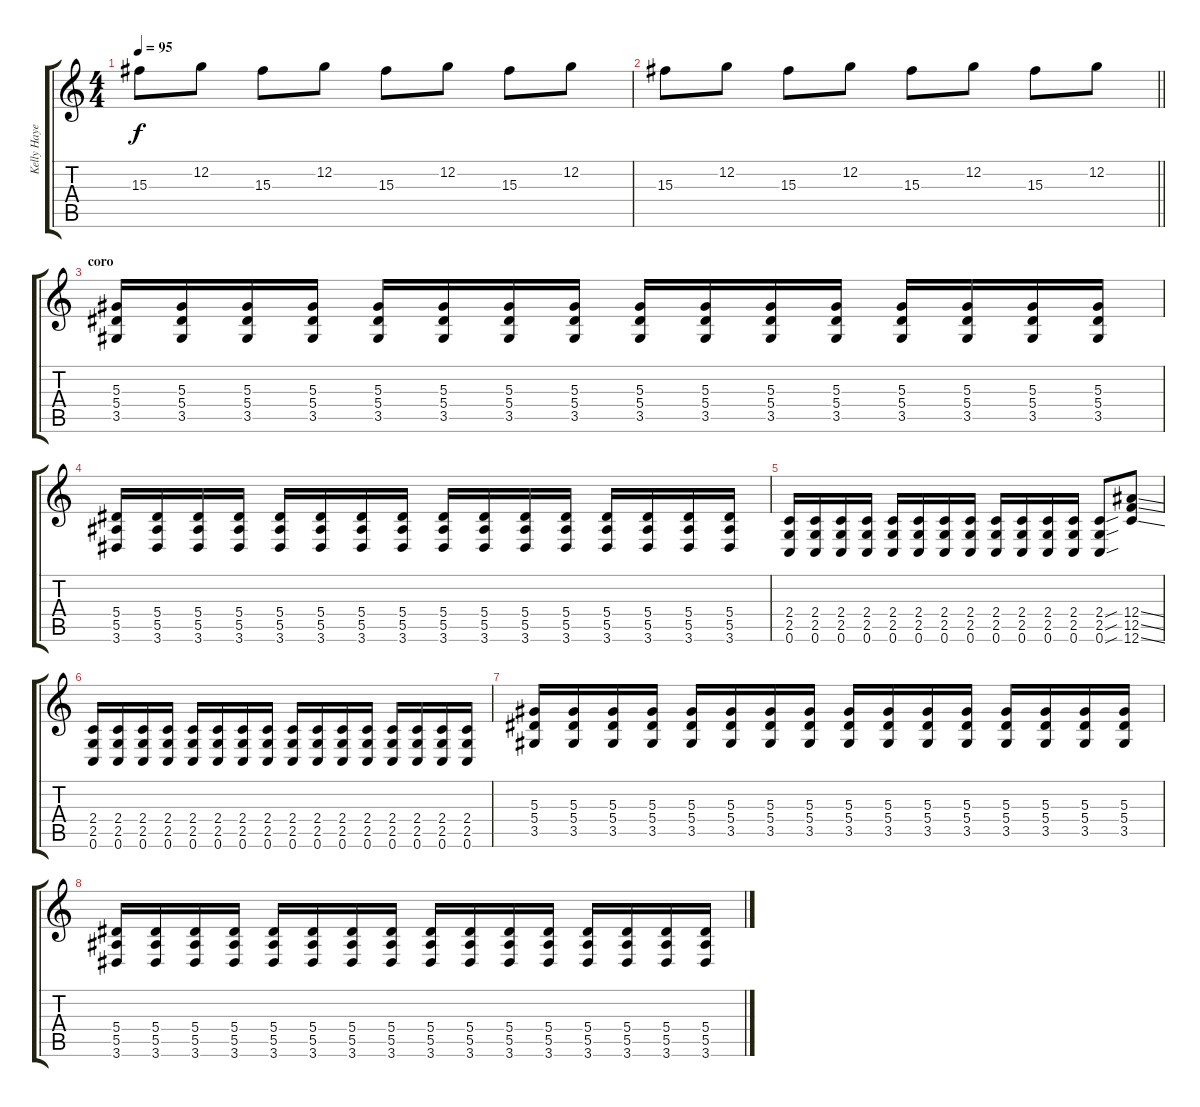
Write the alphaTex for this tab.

\track ("Kelly Hayes" "Kelly Haye") {instrument distortionguitar}
\staff {score tabs}
\tuning (C4 G3 Eb3 Bb2 F2 C2) {hide}
\ts (4 4)
\tempo 95
\clef g2
\ks c
15.3.8{dy f} 12.2.8 15.3.8 12.2.8 15.3.8 12.2.8 15.3.8 12.2.8 |
\barLineRight lightlight
15.3.8 12.2.8 15.3.8 12.2.8 15.3.8 12.2.8 15.3.8 12.2.8 |
\section ("" "coro")
(5.3 5.4 3.5).16{volume 13 balance 8} (5.3 5.4 3.5).16 (5.3 5.4 3.5).16 (5.3 5.4 3.5).16 (5.3 5.4 3.5).16 (5.3 5.4 3.5).16 (5.3 5.4 3.5).16 (5.3 5.4 3.5).16 (5.3 5.4 3.5).16 (5.3 5.4 3.5).16 (5.3 5.4 3.5).16 (5.3 5.4 3.5).16 (5.3 5.4 3.5).16 (5.3 5.4 3.5).16 (5.3 5.4 3.5).16 (5.3 5.4 3.5).16 |
(5.4 5.5 3.6).16 (5.4 5.5 3.6).16 (5.4 5.5 3.6).16 (5.4 5.5 3.6).16 (5.4 5.5 3.6).16 (5.4 5.5 3.6).16 (5.4 5.5 3.6).16 (5.4 5.5 3.6).16 (5.4 5.5 3.6).16 (5.4 5.5 3.6).16 (5.4 5.5 3.6).16 (5.4 5.5 3.6).16 (5.4 5.5 3.6).16 (5.4 5.5 3.6).16 (5.4 5.5 3.6).16 (5.4 5.5 3.6).16 |
(2.4 2.5 0.6).16 (2.4 2.5 0.6).16 (2.4 2.5 0.6).16 (2.4 2.5 0.6).16 (2.4 2.5 0.6).16 (2.4 2.5 0.6).16 (2.4 2.5 0.6).16 (2.4 2.5 0.6).16 (2.4 2.5 0.6).16 (2.4 2.5 0.6).16 (2.4 2.5 0.6).16 (2.4 2.5 0.6).16 (2.4{sou} 2.5{sou} 0.6{sou}).8 (12.4{ss} 12.5{ss} 12.6{ss}).8 |
(2.4 2.5 0.6).16 (2.4 2.5 0.6).16 (2.4 2.5 0.6).16 (2.4 2.5 0.6).16 (2.4 2.5 0.6).16 (2.4 2.5 0.6).16 (2.4 2.5 0.6).16 (2.4 2.5 0.6).16 (2.4 2.5 0.6).16 (2.4 2.5 0.6).16 (2.4 2.5 0.6).16 (2.4 2.5 0.6).16 (2.4 2.5 0.6).16 (2.4 2.5 0.6).16 (2.4 2.5 0.6).16 (2.4 2.5 0.6).16 |
(5.3 5.4 3.5).16 (5.3 5.4 3.5).16 (5.3 5.4 3.5).16 (5.3 5.4 3.5).16 (5.3 5.4 3.5).16 (5.3 5.4 3.5).16 (5.3 5.4 3.5).16 (5.3 5.4 3.5).16 (5.3 5.4 3.5).16 (5.3 5.4 3.5).16 (5.3 5.4 3.5).16 (5.3 5.4 3.5).16 (5.3 5.4 3.5).16 (5.3 5.4 3.5).16 (5.3 5.4 3.5).16 (5.3 5.4 3.5).16 |
(5.4 5.5 3.6).16 (5.4 5.5 3.6).16 (5.4 5.5 3.6).16 (5.4 5.5 3.6).16 (5.4 5.5 3.6).16 (5.4 5.5 3.6).16 (5.4 5.5 3.6).16 (5.4 5.5 3.6).16 (5.4 5.5 3.6).16 (5.4 5.5 3.6).16 (5.4 5.5 3.6).16 (5.4 5.5 3.6).16 (5.4 5.5 3.6).16 (5.4 5.5 3.6).16 (5.4 5.5 3.6).16 (5.4 5.5 3.6).16
